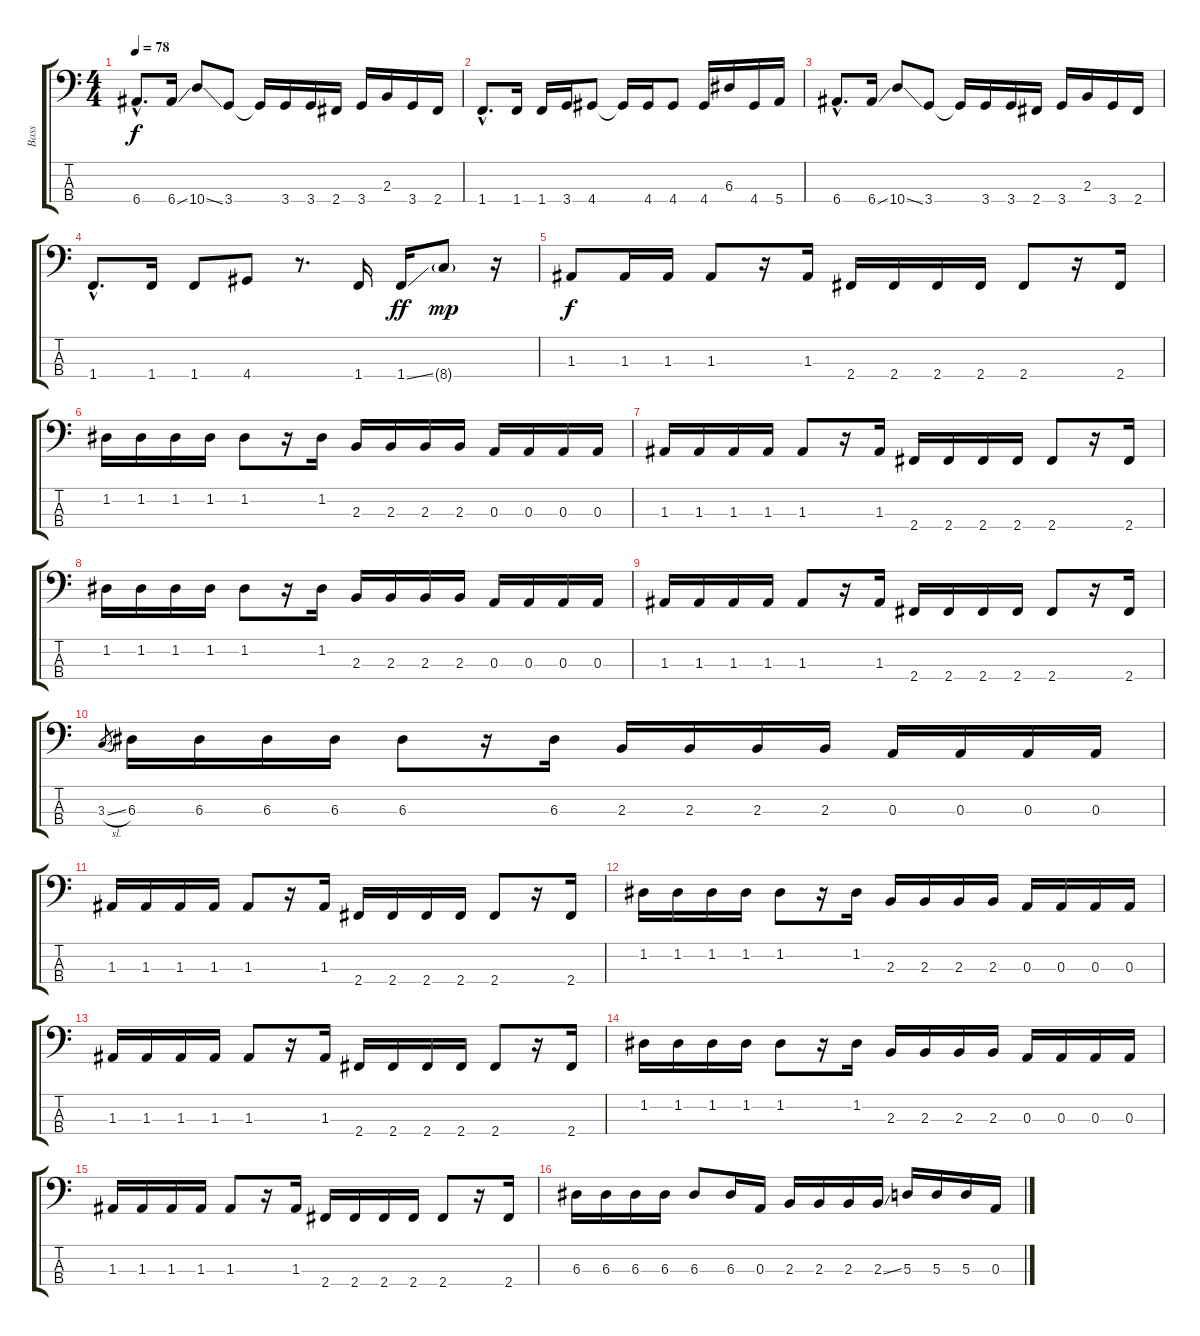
\track ("Bass" "Bass") {instrument electricbassfinger}
\staff {score tabs}
\tuning (G2 D2 A1 E1) {hide}
\ts (4 4)
\tempo 78
\clef f4
\ks c
6.4{hac}.8{d dy f instrument electricbassfinger} 6.4{ss}.16 10.4{ss}.8 3.4.8 3.4{t}.16 3.4.16 3.4.16 2.4.16 3.4.16 2.3.16 3.4.16 2.4.16 |
1.4{hac}.8{d} 1.4.16 1.4.16 3.4.16 4.4.8 4.4{t}.16 4.4.16 4.4.8 4.4.16 6.3.16 4.4.16 5.4.16 |
6.4{hac}.8{d} 6.4{ss}.16 10.4{ss}.8 3.4.8 3.4{t}.16 3.4.16 3.4.16 2.4.16 3.4.16 2.3.16 3.4.16 2.4.16 |
1.4{hac}.8{d} 1.4.16 1.4.8 4.4.8 r.8{d} 1.4.16 1.4{ss}.16{dy ff} 8.4{g}.8{dy mp} r.16 |
1.3.8{dy f} 1.3.16 1.3.16 1.3.8 r.16 1.3.16 2.4.16 2.4.16 2.4.16 2.4.16 2.4.8 r.16 2.4.16 |
1.2.16 1.2.16 1.2.16 1.2.16 1.2.8 r.16 1.2.16 2.3.16 2.3.16 2.3.16 2.3.16 0.3.16 0.3.16 0.3.16 0.3.16 |
1.3.16 1.3.16 1.3.16 1.3.16 1.3.8 r.16 1.3.16 2.4.16 2.4.16 2.4.16 2.4.16 2.4.8 r.16 2.4.16 |
1.2.16 1.2.16 1.2.16 1.2.16 1.2.8 r.16 1.2.16 2.3.16 2.3.16 2.3.16 2.3.16 0.3.16 0.3.16 0.3.16 0.3.16 |
1.3.16 1.3.16 1.3.16 1.3.16 1.3.8 r.16 1.3.16 2.4.16 2.4.16 2.4.16 2.4.16 2.4.8 r.16 2.4.16 |
3.3{sl}.8{gr} 6.3.16 6.3.16 6.3.16 6.3.16 6.3.8 r.16 6.3.16 2.3.16 2.3.16 2.3.16 2.3.16 0.3.16 0.3.16 0.3.16 0.3.16 |
1.3.16 1.3.16 1.3.16 1.3.16 1.3.8 r.16 1.3.16 2.4.16 2.4.16 2.4.16 2.4.16 2.4.8 r.16 2.4.16 |
1.2.16 1.2.16 1.2.16 1.2.16 1.2.8 r.16 1.2.16 2.3.16 2.3.16 2.3.16 2.3.16 0.3.16 0.3.16 0.3.16 0.3.16 |
1.3.16 1.3.16 1.3.16 1.3.16 1.3.8 r.16 1.3.16 2.4.16 2.4.16 2.4.16 2.4.16 2.4.8 r.16 2.4.16 |
1.2.16 1.2.16 1.2.16 1.2.16 1.2.8 r.16 1.2.16 2.3.16 2.3.16 2.3.16 2.3.16 0.3.16 0.3.16 0.3.16 0.3.16 |
1.3.16 1.3.16 1.3.16 1.3.16 1.3.8 r.16 1.3.16 2.4.16 2.4.16 2.4.16 2.4.16 2.4.8 r.16 2.4.16 |
6.3.16 6.3.16 6.3.16 6.3.16 6.3.8 6.3.16 0.3.16 2.3.16 2.3.16 2.3.16 2.3{ss}.16 5.3.16 5.3.16 5.3.16 0.3.16
